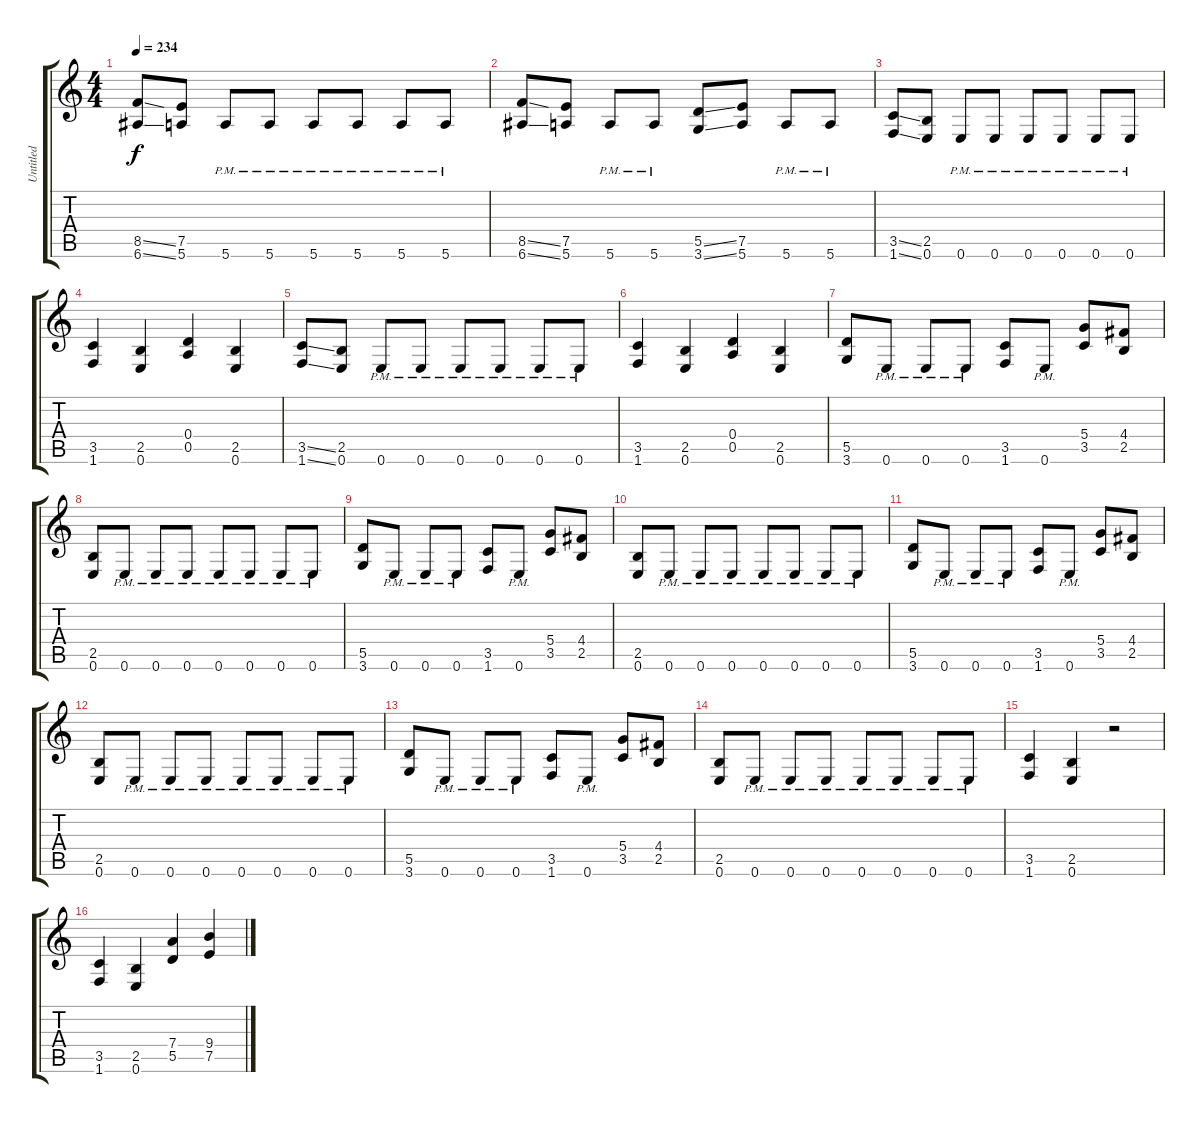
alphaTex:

\track ("Untitled" "Untitled") {instrument distortionguitar}
\staff {score tabs}
\tuning (E4 B3 G3 D3 A2 E2) {hide}
\ts (4 4)
\tempo 234
\clef g2
\ks c
(8.5{ss} 6.6{ss}).8{dy f} (7.5 5.6).8 5.6{pm}.8 5.6{pm}.8 5.6{pm}.8 5.6{pm}.8 5.6{pm}.8 5.6{pm}.8 |
(8.5{ss} 6.6{ss}).8 (7.5 5.6).8 5.6{pm}.8 5.6{pm}.8 (5.5{ss} 3.6{ss}).8 (7.5 5.6).8 5.6{pm}.8 5.6{pm}.8 |
(3.5{ss} 1.6{ss}).8 (2.5 0.6).8 0.6{pm}.8 0.6{pm}.8 0.6{pm}.8 0.6{pm}.8 0.6{pm}.8 0.6{pm}.8 |
(3.5 1.6).4 (2.5 0.6).4 (0.4 0.5).4 (2.5 0.6).4 |
(3.5{ss} 1.6{ss}).8 (2.5 0.6).8 0.6{pm}.8 0.6{pm}.8 0.6{pm}.8 0.6{pm}.8 0.6{pm}.8 0.6{pm}.8 |
(3.5 1.6).4 (2.5 0.6).4 (0.4 0.5).4 (2.5 0.6).4 |
(5.5 3.6).8 0.6{pm}.8 0.6{pm}.8 0.6{pm}.8 (3.5 1.6).8 0.6{pm}.8 (5.4 3.5).8 (4.4 2.5).8 |
(2.5 0.6).8 0.6{pm}.8 0.6{pm}.8 0.6{pm}.8 0.6{pm}.8 0.6{pm}.8 0.6{pm}.8 0.6{pm}.8 |
(5.5 3.6).8 0.6{pm}.8 0.6{pm}.8 0.6{pm}.8 (3.5 1.6).8 0.6{pm}.8 (5.4 3.5).8 (4.4 2.5).8 |
(2.5 0.6).8 0.6{pm}.8 0.6{pm}.8 0.6{pm}.8 0.6{pm}.8 0.6{pm}.8 0.6{pm}.8 0.6{pm}.8 |
(5.5 3.6).8 0.6{pm}.8 0.6{pm}.8 0.6{pm}.8 (3.5 1.6).8 0.6{pm}.8 (5.4 3.5).8 (4.4 2.5).8 |
(2.5 0.6).8 0.6{pm}.8 0.6{pm}.8 0.6{pm}.8 0.6{pm}.8 0.6{pm}.8 0.6{pm}.8 0.6{pm}.8 |
(5.5 3.6).8 0.6{pm}.8 0.6{pm}.8 0.6{pm}.8 (3.5 1.6).8 0.6{pm}.8 (5.4 3.5).8 (4.4 2.5).8 |
(2.5 0.6).8 0.6{pm}.8 0.6{pm}.8 0.6{pm}.8 0.6{pm}.8 0.6{pm}.8 0.6{pm}.8 0.6{pm}.8 |
(3.5 1.6).4 (2.5 0.6).4 r.2 |
(3.5 1.6).4 (2.5 0.6).4 (7.4 5.5).4 (9.4 7.5).4
